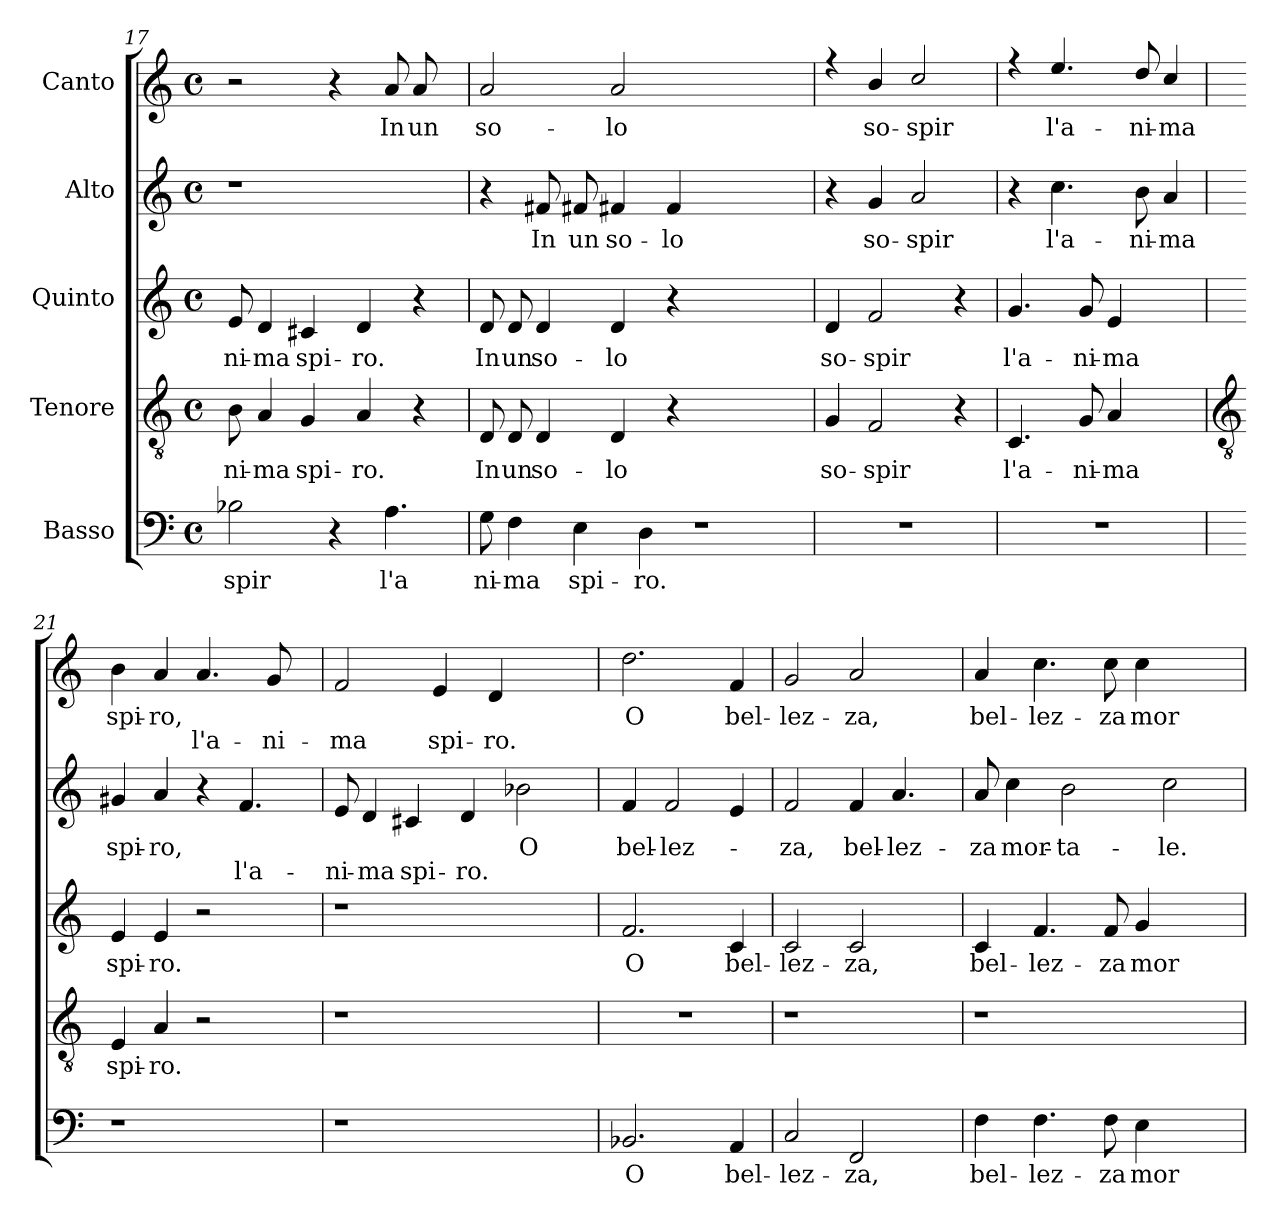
**kern	**text	**kern	**text	**kern	**text	**kern	**text	**text	**kern	**text	**text
*part5	*part5	*part4	*part4	*part3	*part3	*part2	*part2	*part2	*part1	*part1	*part1
*staff5	*staff5	*staff4	*staff4	*staff3	*staff3	*staff2	*staff2	*staff2	*staff1	*staff1	*staff1
*I"Basso	*	*I"Tenore	*	*I"Quinto	*	*I"Alto	*	*	*I"Canto	*	*
*clefF4	*	*clefGv2	*	*clefG2	*	*clefG2	*	*	*clefG2	*	*
*k[]	*	*k[]	*	*k[]	*	*k[]	*	*	*k[]	*	*
*C:	*	*C:	*	*C:	*	*C:	*	*	*C:	*	*
*M4/4	*	*M4/4	*	*M4/4	*	*M4/4	*	*	*M4/4	*	*
*met(c)	*	*met(c)	*	*met(c)	*	*met(c)	*	*	*met(c)	*	*
=17	=17	=17	=17	=17	=17	=17	=17	=17	=17	=17	=17
!	!LO:LY:b	!	!LO:LY:b	!	!LO:LY:b	!	!	!	!	!	!
*	*	*	*	*	*	*	*	*	*^	*	*
2B-X	-spir	8B	ni-	8e	ni-	1r	.	.	2r	2ryy	.	.
!	!	!	!LO:LY:b	!	!LO:LY:b	!	!	!	!	!	!	!
.	.	4A	-ma	4d	-ma	.	.	.	.	.	.	.
!	!	!	!LO:LY:b	!	!LO:LY:b	!	!	!	!	!	!	!
.	.	4G	spi-	4c#X	spi-	.	.	.	.	.	.	.
4r	.	.	.	.	.	.	.	.	4r	4ryy	.	.
!	!	!	!LO:LY:b	!	!LO:LY:b	!	!	!	!	!	!	!
.	.	4A	-ro.	4d	-ro.	.	.	.	.	.	.	.
!	!LO:LY:b	!	!	!	!	!	!	!	!	!	!LO:LY:b	!
4.A	l'a	.	.	.	.	.	.	.	8a	8ryy	In	.
!	!	!	!	!	!	!	!	!	!	!	!LO:LY:b	!
.	.	4r	.	4r	.	.	.	.	8a	8ryy	un	.
.	.	.	.	.	.	8ryy	.	.	8ryy	8ryy	.	.
=18	=18	=18	=18	=18	=18	=18	=18	=18	=18	=18	=18	=18
!	!LO:LY:b	!	!LO:LY:b	!	!LO:LY:b	!	!	!	!	!	!LO:LY:b	!
8G	ni-	8D	In	8d	In	4r	.	.	2a	2..ryy	so-	.
!	!LO:LY:b	!	!LO:LY:b	!	!LO:LY:b	!	!	!	!	!	!	!
4F	-ma	8D	un	8d	un	.	.	.	.	.	.	.
!	!	!	!LO:LY:b	!	!LO:LY:b	!	!LO:LY:b	!	!	!	!	!
.	.	4D	so-	4d	so-	8f#X	In	.	.	.	.	.
!	!LO:LY:b	!	!	!	!	!	!LO:LY:b	!	!	!	!	!
4E	spi-	.	.	.	.	8f#X	un	.	.	.	.	.
!	!	!	!LO:LY:b	!	!LO:LY:b	!	!LO:LY:b	!	!	!	!LO:LY:b	!
.	.	4D	-lo	4d	-lo	4f#X	so-	.	2a	.	-lo	.
!	!LO:LY:b	!	!	!	!	!	!	!	!	!	!	!
4D	-ro.	.	.	.	.	.	.	.	.	.	.	.
!	!	!	!	!	!	!	!LO:LY:b	!	!	!	!	!
.	.	4r	.	4r	.	4f#	-lo	.	.	.	.	.
1r	.	.	.	.	.	.	.	.	.	1ryy	.	.
.	.	2..ryy	.	2..ryy	.	2..ryy	.	.	2..ryy	.	.	.
=19	=19	=19	=19	=19	=19	=19	=19	=19	=19	=19	=19	=19
!	!	!	!LO:LY:b	!	!LO:LY:b	!	!	!	!	!	!	!
1r	.	4G	so-	4d	so-	4r	.	.	4r	1ryy	.	.
!	!	!	!LO:LY:b	!	!LO:LY:b	!	!LO:LY:b	!	!	!	!LO:LY:b	!
.	.	2F	-spir	2f	-spir	4g	so-	.	4b	.	so-	.
!	!	!	!	!	!	!	!LO:LY:b	!	!	!	!LO:LY:b	!
.	.	.	.	.	.	2a	-spir	.	2cc	.	-spir	.
.	.	4r	.	4r	.	.	.	.	.	.	.	.
=20	=20	=20	=20	=20	=20	=20	=20	=20	=20	=20	=20	=20
!	!	!	!LO:LY:b	!	!LO:LY:b	!	!	!	!	!	!	!
1r	.	4.C	l'a-	4.g	l'a-	4r	.	.	4r	1ryy	.	.
!	!	!	!	!	!	!	!LO:LY:b	!	!	!	!LO:LY:b	!
.	.	.	.	.	.	4.cc	l'a-	.	4.ee	.	l'a-	.
!	!	!	!LO:LY:b	!	!LO:LY:b	!	!	!	!	!	!	!
.	.	8G	-ni-	8g	-ni-	.	.	.	.	.	.	.
!	!	!	!LO:LY:b	!	!LO:LY:b	!	!	!	!	!	!	!
.	.	4A	-ma	4e	-ma	.	.	.	.	.	.	.
!	!	!	!	!	!	!	!LO:LY:b	!	!	!	!LO:LY:b	!
.	.	.	.	.	.	8b	-ni-	.	8dd	.	-ni-	.
!	!	!	!	!	!	!	!LO:LY:b	!	!	!	!LO:LY:b	!
.	.	4ryy	.	4ryy	.	4a	-ma	.	4cc	.	-ma	.
*	*	*	*	*	*	*	*	*	*v	*v	*	*
!!LO:LB:g=z
=21	=21	=21	=21	=21	=21	=21	=21	=21	=21	=21	=21
*	*	*clefGv2	*	*	*	*	*	*	*	*	*
!	!	!	!LO:LY:b	!	!LO:LY:b	!	!LO:LY:b	!	!	!LO:LY:b	!
1r	.	4E	spi-	4e	spi-	4g#X	spi-	.	4b	spi-	.
!	!	!	!LO:LY:b	!	!LO:LY:b	!	!LO:LY:b	!	!	!LO:LY:b	!
.	.	4A	-ro.	4e	-ro.	4a	-ro,	.	4a	-ro,	.
!	!	!	!	!	!	!	!	!	!	!	!LO:LY:b
.	.	2r	.	2r	.	4r	.	.	4.a	.	l'a-
!	!	!	!	!	!	!	!	!LO:LY:b	!	!	!
.	.	.	.	.	.	4.f	.	l'a-	.	.	.
!	!	!	!	!	!	!	!	!	!	!	!LO:LY:b
.	.	.	.	.	.	.	.	.	8g	.	-ni-
8ryy	.	8ryy	.	8ryy	.	.	.	.	8ryy	.	.
=21A	=21A	=21A	=21A	=21A	=21A	=21A	=21A	=21A	=21A	=21A	=21A
!	!	!	!	!	!	!	!	!LO:LY:b	!	!	!LO:LY:b
1r	.	1r	.	1r	.	8e	.	-ni-	2f	.	-ma
!	!	!	!	!	!	!	!	!LO:LY:b	!	!	!
.	.	.	.	.	.	4d	.	-ma	.	.	.
!	!	!	!	!	!	!	!	!LO:LY:b	!	!	!
.	.	.	.	.	.	4c#X	.	spi-	.	.	.
!	!	!	!	!	!	!	!	!	!	!	!LO:LY:b
.	.	.	.	.	.	.	.	.	4e	.	spi-
!	!	!	!	!	!	!	!	!LO:LY:b	!	!	!
.	.	.	.	.	.	4d	.	-ro.	.	.	.
!	!	!	!	!	!	!	!	!	!	!	!LO:LY:b
.	.	.	.	.	.	.	.	.	4d	.	-ro.
!	!	!	!	!	!	!	!LO:LY:b	!	!	!	!
.	.	.	.	.	.	2b-X	O	.	.	.	.
4.ryy	.	4.ryy	.	4.ryy	.	.	.	.	4.ryy	.	.
=22A	=22A	=22A	=22A	=22A	=22A	=22A	=22A	=22A	=22A	=22A	=22A
!	!LO:LY:b	!	!	!	!LO:LY:b	!	!LO:LY:b	!	!	!LO:LY:b	!
2.BB-X	O	1r	.	2.f	O	4f	bel-	.	2.dd	O	.
!	!	!	!	!	!	!	!LO:LY:b	!	!	!	!
.	.	.	.	.	.	2f	-lez-	.	.	.	.
!	!LO:LY:b	!	!	!	!LO:LY:b	!	!	!	!	!LO:LY:b	!
4AA	bel-	.	.	4c	bel-	4e	.	.	4f	bel-	.
=23A	=23A	=23A	=23A	=23A	=23A	=23A	=23A	=23A	=23A	=23A	=23A
!	!LO:LY:b	!	!	!	!LO:LY:b	!	!LO:LY:b	!	!	!LO:LY:b	!
2C	-lez-	1r	.	2c	-lez-	2f	-za,	.	2g	-lez-	.
!	!LO:LY:b	!	!	!	!LO:LY:b	!	!LO:LY:b	!	!	!LO:LY:b	!
2FF	-za,	.	.	2c	-za,	4f	bel-	.	2a	-za,	.
!	!	!	!	!	!	!	!LO:LY:b	!	!	!	!
.	.	.	.	.	.	4.a	-lez-	.	.	.	.
8ryy	.	8ryy	.	8ryy	.	.	.	.	8ryy	.	.
=24A	=24A	=24A	=24A	=24A	=24A	=24A	=24A	=24A	=24A	=24A	=24A
!	!LO:LY:b	!	!	!	!LO:LY:b	!	!LO:LY:b	!	!	!LO:LY:b	!
4F	bel-	1r	.	4c	bel-	8a	-za	.	4a	bel-	.
!	!	!	!	!	!	!	!LO:LY:b	!	!	!	!
.	.	.	.	.	.	4cc	mor-	.	.	.	.
!	!LO:LY:b	!	!	!	!LO:LY:b	!	!	!	!	!LO:LY:b	!
4.F	-lez-	.	.	4.f	-lez-	.	.	.	4.cc	-lez-	.
!	!	!	!	!	!	!	!LO:LY:b	!	!	!	!
.	.	.	.	.	.	2b	-ta-	.	.	.	.
!	!LO:LY:b	!	!	!	!LO:LY:b	!	!	!	!	!LO:LY:b	!
8F	-za	.	.	8f	-za	.	.	.	8cc	-za	.
!	!LO:LY:b	!	!	!	!LO:LY:b	!	!	!	!	!LO:LY:b	!
4E	mor-	.	.	4g	mor-	.	.	.	4cc	mor-	.
!	!	!	!	!	!	!	!LO:LY:b	!	!	!	!
.	.	.	.	.	.	2cc	-le.	.	.	.	.
4.ryy	.	4.ryy	.	4.ryy	.	.	.	.	4.ryy	.	.
=	=	=	=	=	=	=	=	=	=	=	=
*-	*-	*-	*-	*-	*-	*-	*-	*-	*-	*-	*-
